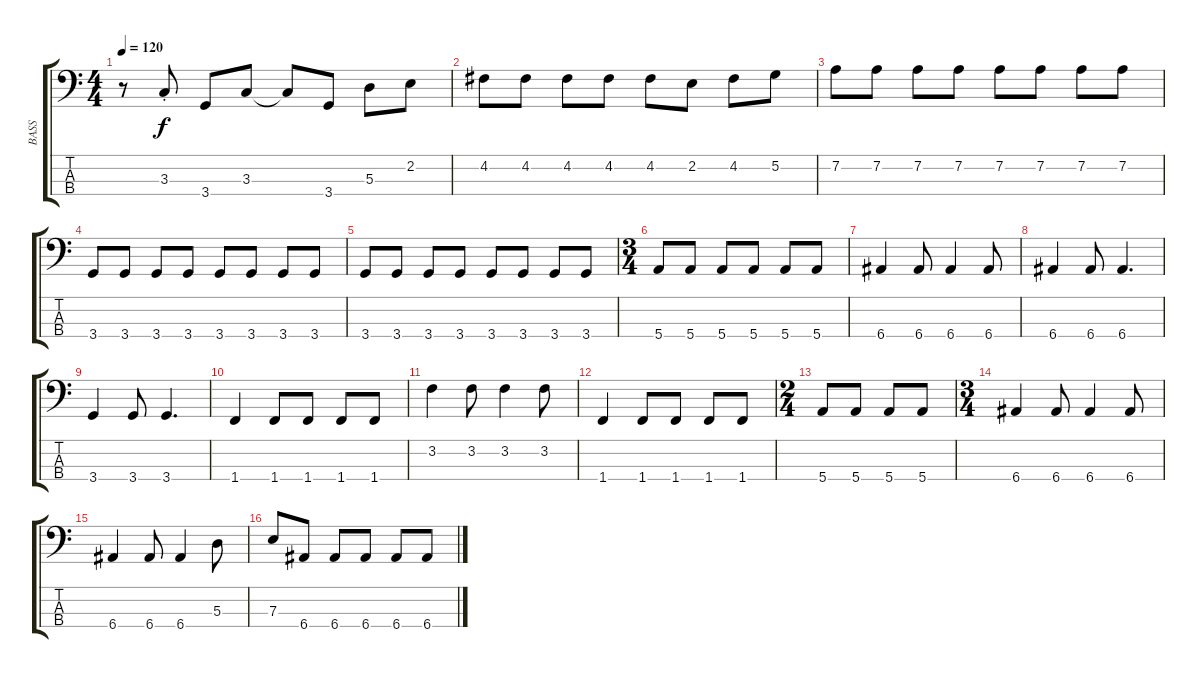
\track ("BASS" "BASS") {instrument electricbassfinger}
\staff {score tabs}
\tuning (G2 D2 A1 E1) {hide}
\ts (4 4)
\tempo 120
\clef f4
\ks c
r.8{dy f} 3.3{st}.8 3.4.8 3.3.8 3.3{t}.8 3.4.8 5.3.8 2.2.8 |
4.2.8 4.2.8 4.2.8 4.2.8 4.2.8 2.2.8 4.2.8 5.2.8 |
7.2.8 7.2.8 7.2.8 7.2.8 7.2.8 7.2.8 7.2.8 7.2.8 |
3.4.8 3.4.8 3.4.8 3.4.8 3.4.8 3.4.8 3.4.8 3.4.8 |
3.4.8 3.4.8 3.4.8 3.4.8 3.4.8 3.4.8 3.4.8 3.4.8 |
\ts (3 4)
5.4.8 5.4.8 5.4.8 5.4.8 5.4.8 5.4.8 |
6.4.4 6.4.8 6.4.4 6.4.8 |
6.4.4 6.4.8 6.4.4{d} |
3.4.4 3.4.8 3.4.4{d} |
1.4.4 1.4.8 1.4.8 1.4.8 1.4.8 |
3.2.4 3.2.8 3.2.4 3.2.8 |
1.4.4 1.4.8 1.4.8 1.4.8 1.4.8 |
\ts (2 4)
5.4.8 5.4.8 5.4.8 5.4.8 |
\ts (3 4)
6.4.4 6.4.8 6.4.4 6.4.8 |
6.4.4 6.4.8 6.4.4 5.3.8 |
7.3.8 6.4.8 6.4.8 6.4.8 6.4.8 6.4.8
